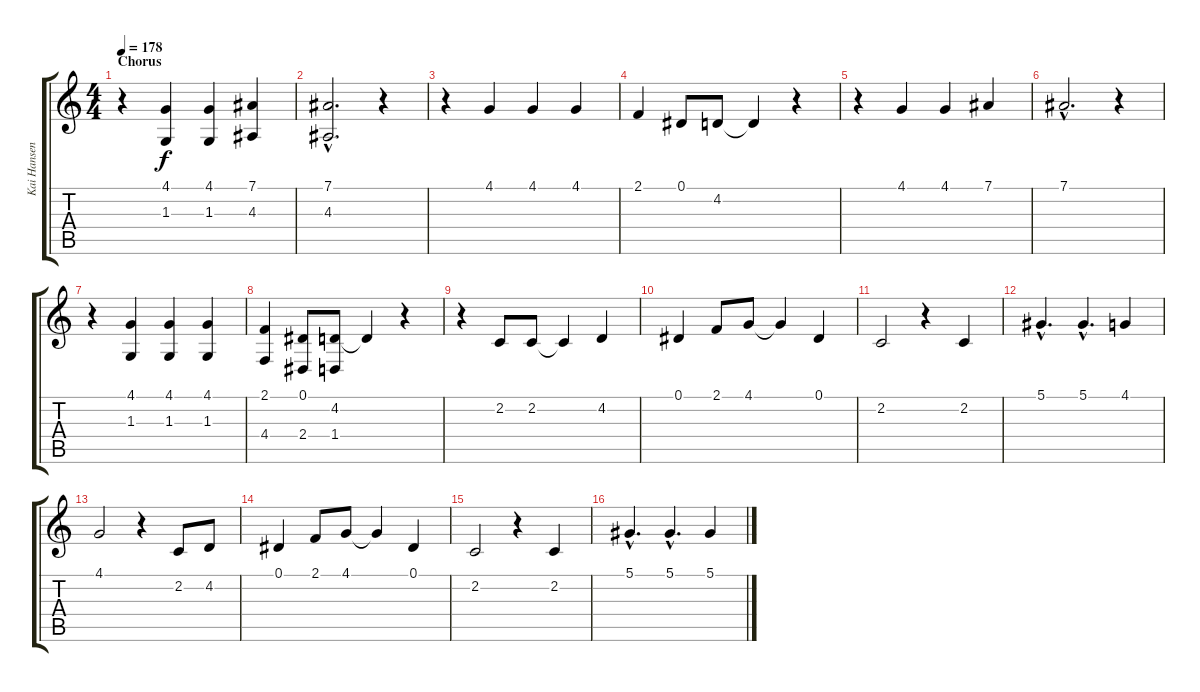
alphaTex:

\track ("Kai Hansen" "Kai Hansen") {instrument bassoon}
\staff {score tabs}
\tuning (Eb4 Bb3 Gb3 Db3 Ab2 Eb2) {hide}
\ts (4 4)
\section ("" "Chorus")
\tempo 178
\clef g2
\ks c
r.4{dy f} (4.1 1.3).4 (4.1 1.3).4 (7.1 4.3).4 |
(7.1{hac} 4.3{hac}).2{d} r.4 |
r.4 4.1.4 4.1.4 4.1.4 |
2.1.4 0.1.8 4.2.8 4.2{t}.4 r.4 |
r.4 4.1.4 4.1.4 7.1.4 |
7.1{hac}.2{d} r.4 |
r.4 (4.1 1.3).4 (4.1 1.3).4 (4.1 1.3).4 |
(2.1 4.4).4 (0.1 2.4).8 (4.2 1.4).8 4.2{t}.4 r.4 |
r.4 2.2.8 2.2.8 2.2{t}.4 4.2.4 |
0.1.4 2.1.8 4.1.8 4.1{t}.4 0.1.4 |
2.2.2 r.4 2.2.4 |
5.1{hac}.4{d} 5.1{hac}.4{d} 4.1.4 |
4.1.2 r.4 2.2.8 4.2.8 |
0.1.4 2.1.8 4.1.8 4.1{t}.4 0.1.4 |
2.2.2 r.4 2.2.4 |
5.1{hac}.4{d} 5.1{hac}.4{d} 5.1.4
